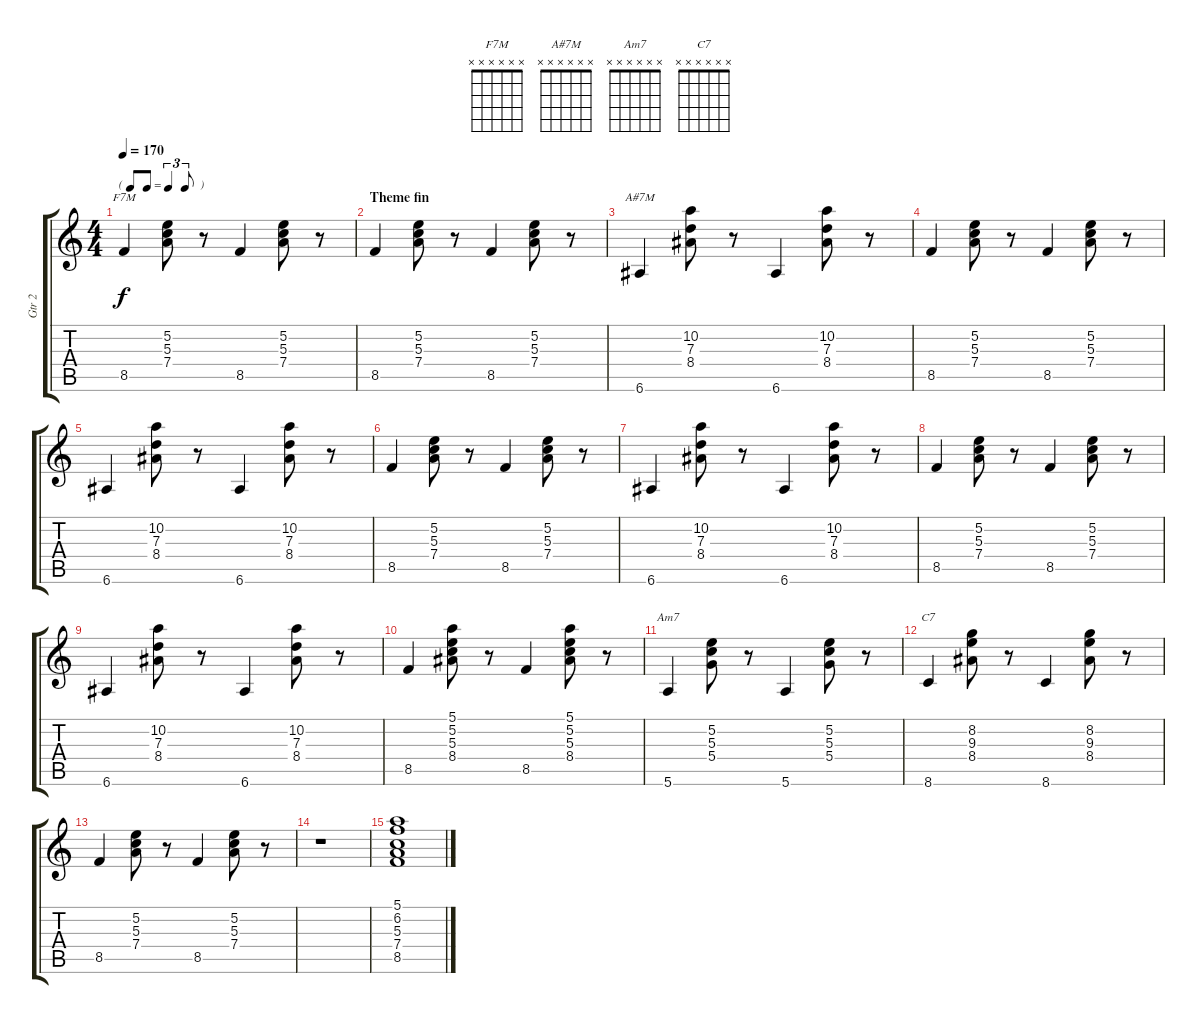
\track ("Gtr 2" "Gtr 2") {instrument acousticguitarsteel}
\staff {score tabs}
\tuning (E4 B3 G3 D3 A2 E2) {hide}
\chord ("F7M" x x x x x x) {firstfret 0}
\chord ("A#7M" x x x x x x) {firstfret 0}
\chord ("Am7" x x x x x x) {firstfret 0}
\chord ("C7" x x x x x x) {firstfret 0}
\ts (4 4)
\tf triplet8th
\tempo 170
\clef g2
\ks c
8.5.4{ch "F7M" dy f} (5.2 5.3 7.4).8 r.8 8.5.4 (5.2 5.3 7.4).8 r.8 |
\section ("" "Theme fin")
8.5.4 (5.2 5.3 7.4).8 r.8 8.5.4 (5.2 5.3 7.4).8 r.8 |
6.6.4{ch "A#7M"} (10.2 7.3 8.4).8 r.8 6.6.4 (10.2 7.3 8.4).8 r.8 |
8.5.4 (5.2 5.3 7.4).8 r.8 8.5.4 (5.2 5.3 7.4).8 r.8 |
6.6.4 (10.2 7.3 8.4).8 r.8 6.6.4 (10.2 7.3 8.4).8 r.8 |
8.5.4 (5.2 5.3 7.4).8 r.8 8.5.4 (5.2 5.3 7.4).8 r.8 |
6.6.4 (10.2 7.3 8.4).8 r.8 6.6.4 (10.2 7.3 8.4).8 r.8 |
8.5.4 (5.2 5.3 7.4).8 r.8 8.5.4 (5.2 5.3 7.4).8 r.8 |
6.6.4 (10.2 7.3 8.4).8 r.8 6.6.4 (10.2 7.3 8.4).8 r.8 |
8.5.4 (5.1 5.2 5.3 8.4).8 r.8 8.5.4 (5.1 5.2 5.3 8.4).8 r.8 |
5.6.4{ch "Am7"} (5.2 5.3 5.4).8 r.8 5.6.4 (5.2 5.3 5.4).8 r.8 |
8.6.4{ch "C7"} (8.2 9.3 8.4).8 r.8 8.6.4 (8.2 9.3 8.4).8 r.8 |
8.5.4 (5.2 5.3 7.4).8 r.8 8.5.4 (5.2 5.3 7.4).8 r.8 |
r.1 |
(5.1 6.2 5.3 7.4 8.5).1
